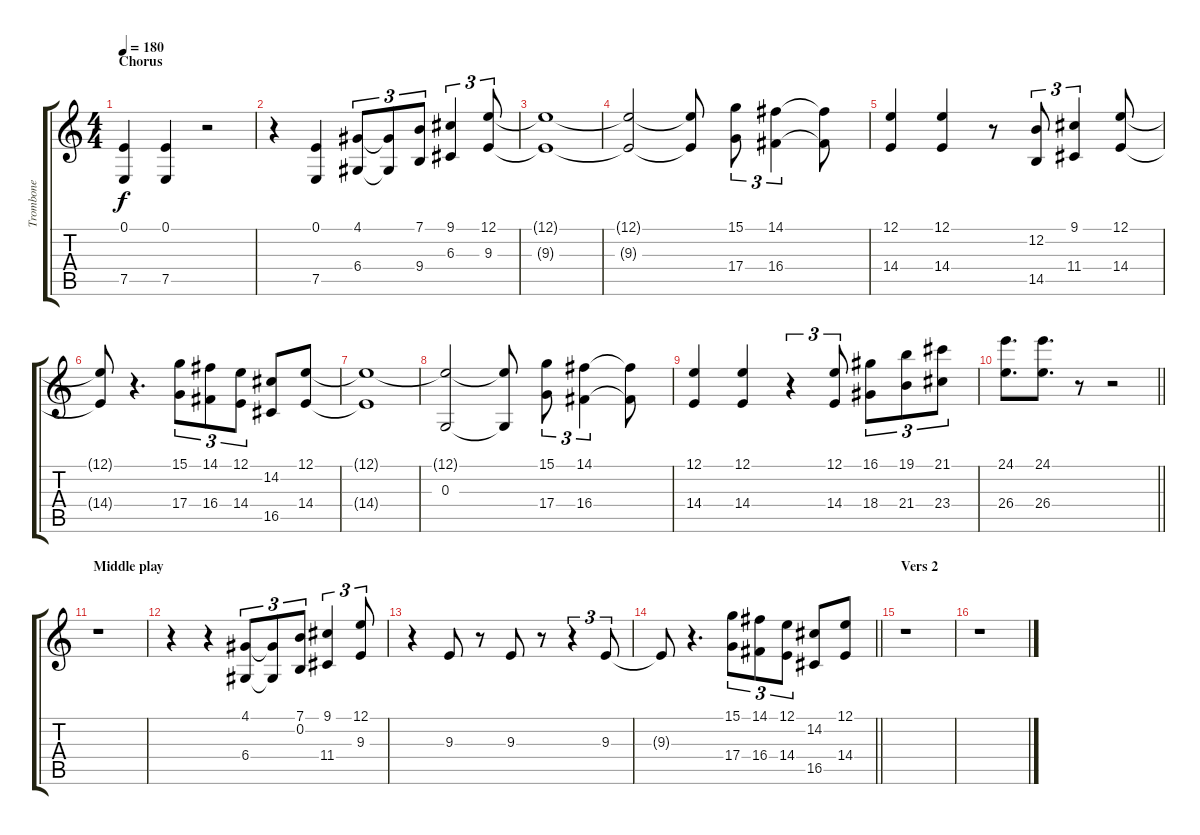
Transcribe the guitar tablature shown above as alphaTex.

\track ("Trombone" "Trombone") {instrument trombone}
\staff {score tabs}
\tuning (E4 B3 G3 D3 A2 E2) {hide}
\ts (4 4)
\section ("" "Chorus")
\tempo 180
\clef g2
\ks c
(0.1 7.5).4{dy f} (0.1 7.5).4 r.2 |
r.4 (0.1 7.5).4 (4.1 6.4).8{tu (3 2)} (4.1{t} 6.4{t}).8{tu (3 2)} (7.1 9.4).8{tu (3 2)} (9.1 6.3).4{tu (3 2)} (12.1 9.3).8{tu (3 2)} |
(12.1{t} 9.3{t}).1 |
(12.1{t} 9.3{t}).2 (12.1{t} 9.3{t}).8 (15.1 17.4).8{tu (3 2)} (14.1 16.4).4{tu (3 2)} (14.1{t} 16.4{t}).8 |
(12.1 14.4).4 (12.1 14.4).4 r.8 (12.2 14.5).8{tu (3 2)} (9.1 11.4).4{tu (3 2)} (12.1 14.4).8 |
(12.1{t} 14.4{t}).8 r.4{d} (15.1 17.4).8{tu (3 2)} (14.1 16.4).8{tu (3 2)} (12.1 14.4).8{tu (3 2)} (14.2 16.5).8 (12.1 14.4).8 |
(12.1{t} 14.4{t}).1 |
(12.1{t} 0.3).2 (12.1{t} 0.3{t}).8 (15.1 17.4).8{tu (3 2)} (14.1 16.4).4{tu (3 2)} (14.1{t} 16.4{t}).8 |
(12.1 14.4).4 (12.1 14.4).4 r.4{tu (3 2)} (12.1 14.4).8{tu (3 2)} (16.1 18.4).8{tu (3 2)} (19.1 21.4).8{tu (3 2)} (21.1 23.4).8{tu (3 2)} |
\barLineRight lightlight
(24.1 26.4).8{d} (24.1 26.4).8{d} r.8 r.2 |
\section ("" "Middle play")
r.1 |
r.4 r.4 (4.1 6.4).8{tu (3 2)} (4.1{t} 6.4{t}).8{tu (3 2)} (7.1 0.2).8{tu (3 2)} (9.1 11.4).4{tu (3 2)} (12.1 9.3).8{tu (3 2)} |
r.4 9.3.8 r.8 9.3.8 r.8 r.4{tu (3 2)} 9.3.8{tu (3 2)} |
\barLineRight lightlight
9.3{t}.8 r.4{d} (15.1 17.4).8{tu (3 2)} (14.1 16.4).8{tu (3 2)} (12.1 14.4).8{tu (3 2)} (14.2 16.5).8 (12.1 14.4).8 |
\section ("" "Vers 2")
r.1 |
r.1
